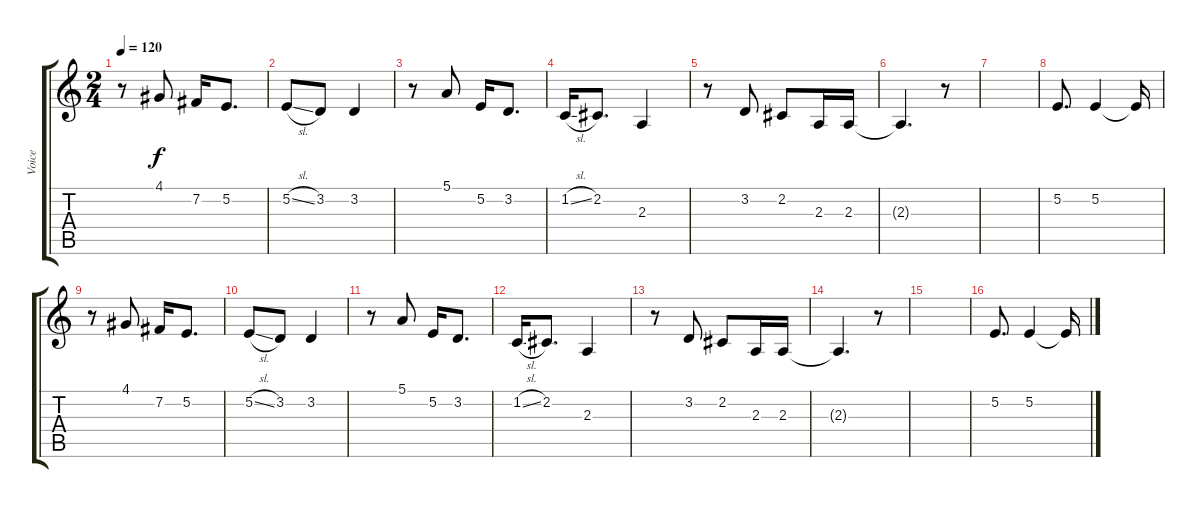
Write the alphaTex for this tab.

\track ("Voice" "Voice") {instrument altosax}
\staff {score tabs}
\tuning (E4 B3 G3 D3 A2 E2) {hide}
\ts (2 4)
\tempo 120
\clef g2
\ks c
r.8{dy f} 4.1.8 7.2.16 5.2.8{d} |
5.2{sl}.8 3.2.8 3.2.4 |
r.8 5.1.8 5.2.16 3.2.8{d} |
1.2{sl}.16 2.2.8{d} 2.3.4 |
r.8 3.2.8 2.2.8 2.3.16 2.3.16 |
2.3{t}.4{d} r.8 |
|
5.2.8{d} 5.2.4 5.2{t}.16 |
r.8 4.1.8 7.2.16 5.2.8{d} |
5.2{sl}.8 3.2.8 3.2.4 |
r.8 5.1.8 5.2.16 3.2.8{d} |
1.2{sl}.16 2.2.8{d} 2.3.4 |
r.8 3.2.8 2.2.8 2.3.16 2.3.16 |
2.3{t}.4{d} r.8 |
|
5.2.8{d} 5.2.4 5.2{t}.16
